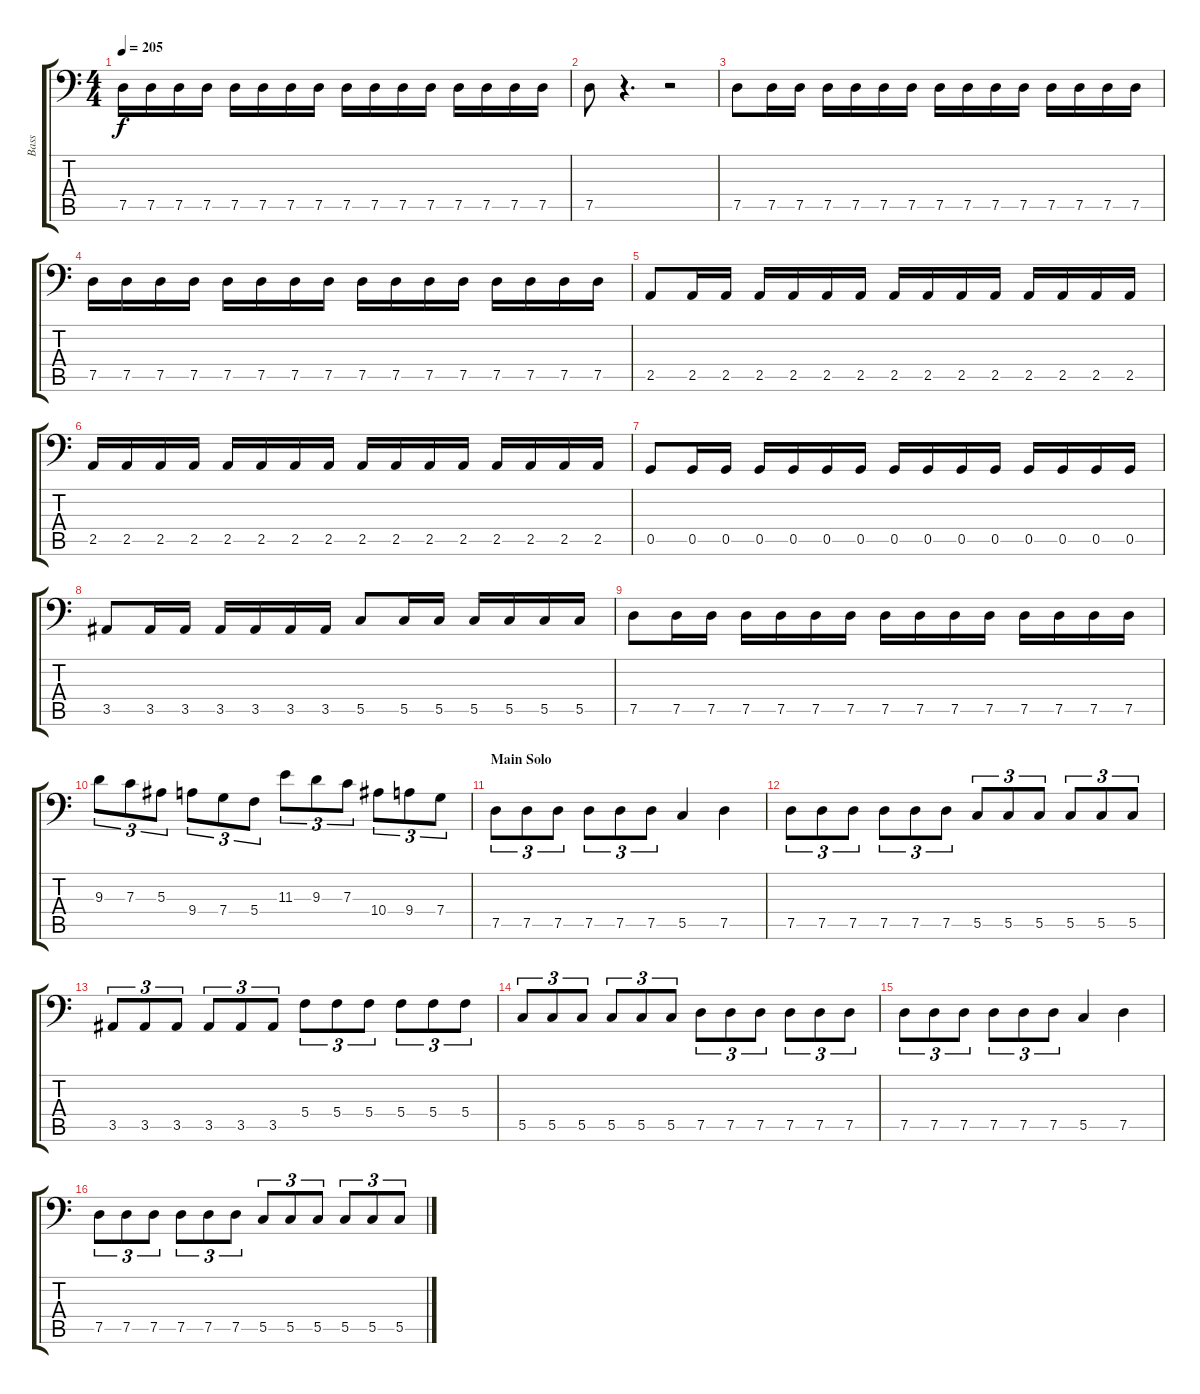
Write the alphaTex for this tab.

\track ("Bass" "Bass") {instrument electricbasspick}
\staff {score tabs}
\tuning (D3 A2 F2 C2 G1 D1) {hide}
\ts (4 4)
\tempo 205
\clef f4
\ks c
7.5.16{dy f} 7.5.16 7.5.16 7.5.16 7.5.16 7.5.16 7.5.16 7.5.16 7.5.16 7.5.16 7.5.16 7.5.16 7.5.16 7.5.16 7.5.16 7.5.16 |
7.5.8 r.4{d} r.2 |
7.5.8 7.5.16 7.5.16 7.5.16 7.5.16 7.5.16 7.5.16 7.5.16 7.5.16 7.5.16 7.5.16 7.5.16 7.5.16 7.5.16 7.5.16 |
7.5.16 7.5.16 7.5.16 7.5.16 7.5.16 7.5.16 7.5.16 7.5.16 7.5.16 7.5.16 7.5.16 7.5.16 7.5.16 7.5.16 7.5.16 7.5.16 |
2.5.8 2.5.16 2.5.16 2.5.16 2.5.16 2.5.16 2.5.16 2.5.16 2.5.16 2.5.16 2.5.16 2.5.16 2.5.16 2.5.16 2.5.16 |
2.5.16 2.5.16 2.5.16 2.5.16 2.5.16 2.5.16 2.5.16 2.5.16 2.5.16 2.5.16 2.5.16 2.5.16 2.5.16 2.5.16 2.5.16 2.5.16 |
0.5.8 0.5.16 0.5.16 0.5.16 0.5.16 0.5.16 0.5.16 0.5.16 0.5.16 0.5.16 0.5.16 0.5.16 0.5.16 0.5.16 0.5.16 |
3.5.8 3.5.16 3.5.16 3.5.16 3.5.16 3.5.16 3.5.16 5.5.8 5.5.16 5.5.16 5.5.16 5.5.16 5.5.16 5.5.16 |
7.5.8 7.5.16 7.5.16 7.5.16 7.5.16 7.5.16 7.5.16 7.5.16 7.5.16 7.5.16 7.5.16 7.5.16 7.5.16 7.5.16 7.5.16 |
9.3.8{tu (3 2)} 7.3.8{tu (3 2)} 5.3.8{tu (3 2)} 9.4.8{tu (3 2)} 7.4.8{tu (3 2)} 5.4.8{tu (3 2)} 11.3.8{tu (3 2)} 9.3.8{tu (3 2)} 7.3.8{tu (3 2)} 10.4.8{tu (3 2)} 9.4.8{tu (3 2)} 7.4.8{tu (3 2)} |
\section ("" "Main Solo")
7.5.8{tu (3 2)} 7.5.8{tu (3 2)} 7.5.8{tu (3 2)} 7.5.8{tu (3 2)} 7.5.8{tu (3 2)} 7.5.8{tu (3 2)} 5.5.4 7.5.4 |
7.5.8{tu (3 2)} 7.5.8{tu (3 2)} 7.5.8{tu (3 2)} 7.5.8{tu (3 2)} 7.5.8{tu (3 2)} 7.5.8{tu (3 2)} 5.5.8{tu (3 2)} 5.5.8{tu (3 2)} 5.5.8{tu (3 2)} 5.5.8{tu (3 2)} 5.5.8{tu (3 2)} 5.5.8{tu (3 2)} |
3.5.8{tu (3 2)} 3.5.8{tu (3 2)} 3.5.8{tu (3 2)} 3.5.8{tu (3 2)} 3.5.8{tu (3 2)} 3.5.8{tu (3 2)} 5.4.8{tu (3 2)} 5.4.8{tu (3 2)} 5.4.8{tu (3 2)} 5.4.8{tu (3 2)} 5.4.8{tu (3 2)} 5.4.8{tu (3 2)} |
5.5.8{tu (3 2)} 5.5.8{tu (3 2)} 5.5.8{tu (3 2)} 5.5.8{tu (3 2)} 5.5.8{tu (3 2)} 5.5.8{tu (3 2)} 7.5.8{tu (3 2)} 7.5.8{tu (3 2)} 7.5.8{tu (3 2)} 7.5.8{tu (3 2)} 7.5.8{tu (3 2)} 7.5.8{tu (3 2)} |
7.5.8{tu (3 2)} 7.5.8{tu (3 2)} 7.5.8{tu (3 2)} 7.5.8{tu (3 2)} 7.5.8{tu (3 2)} 7.5.8{tu (3 2)} 5.5.4 7.5.4 |
7.5.8{tu (3 2)} 7.5.8{tu (3 2)} 7.5.8{tu (3 2)} 7.5.8{tu (3 2)} 7.5.8{tu (3 2)} 7.5.8{tu (3 2)} 5.5.8{tu (3 2)} 5.5.8{tu (3 2)} 5.5.8{tu (3 2)} 5.5.8{tu (3 2)} 5.5.8{tu (3 2)} 5.5.8{tu (3 2)}
